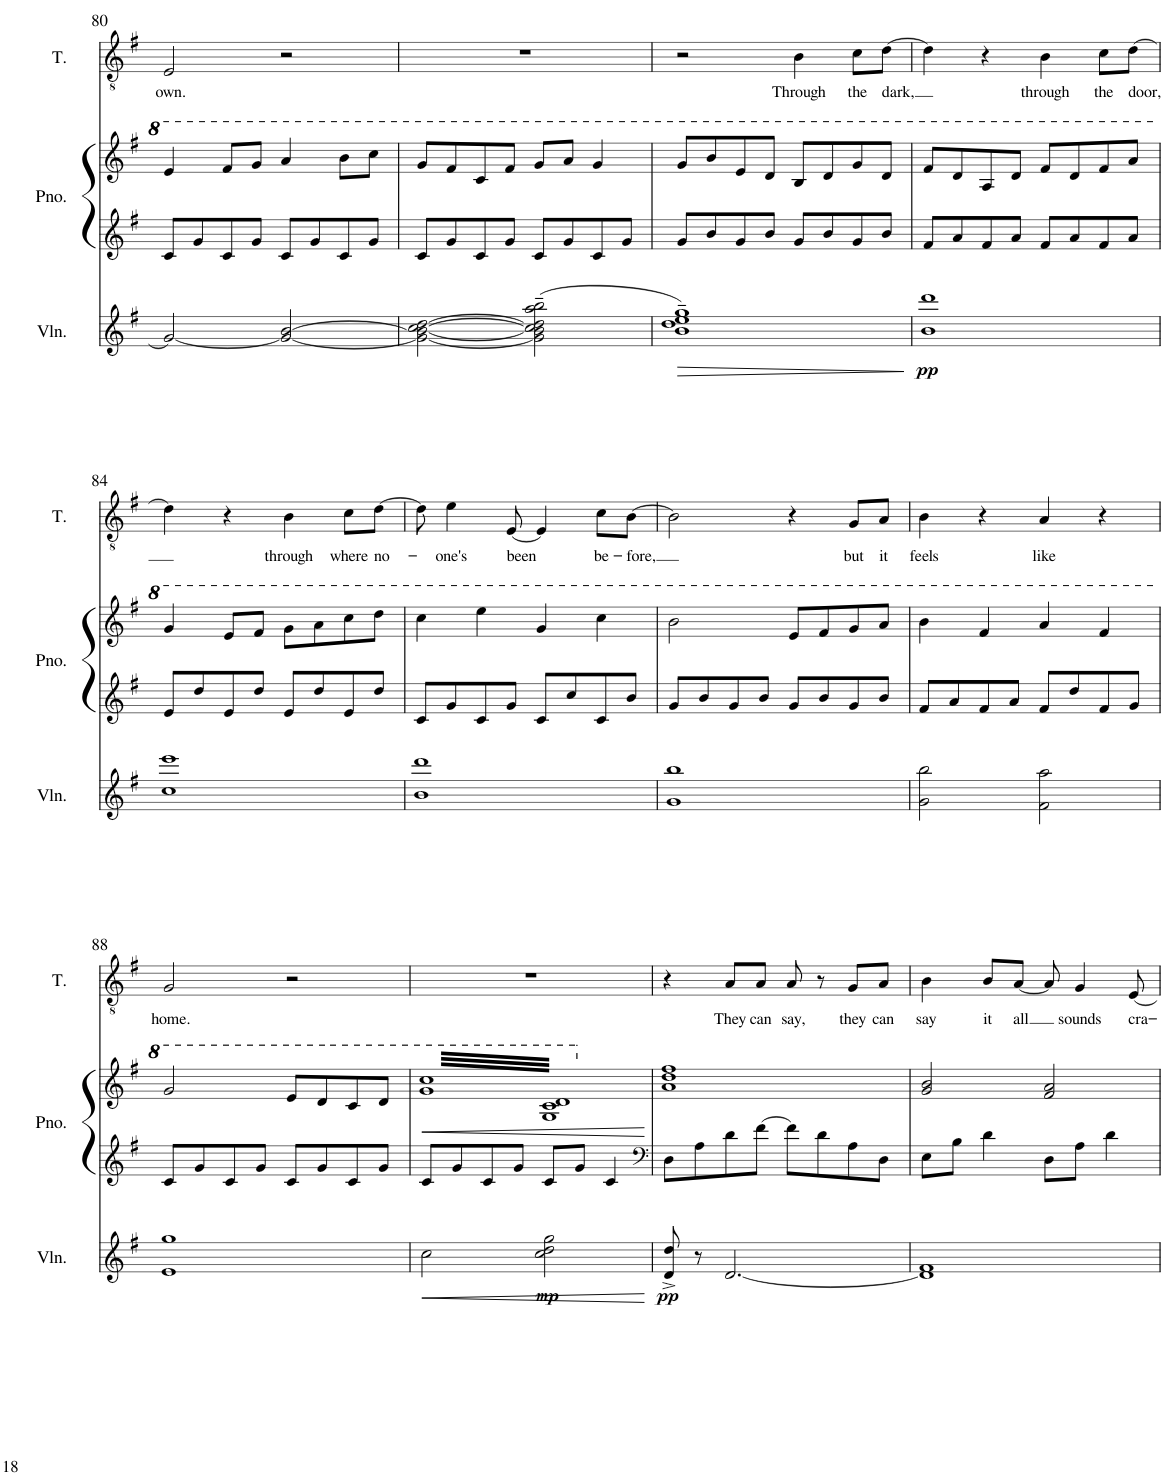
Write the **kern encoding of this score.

**kern	**dynam	**kern	**kern	**dynam	**kern	**text
*part3	*part3	*part2	*part2	*part2	*part1	*part1
*staff4	*staff4	*staff3	*staff2	*staff2/3	*staff1	*staff1
*I"Violin	*	*I"Piano	*	*	*I"Tenor	*
*I'Vln.	*	*I'Pno.	*	*	*I'T.	*
!!LO:PB:g=z
*clefG2	*	*clefG2	*clefG2	*	*clefGv2	*
*k[f#]	*	*k[f#]	*k[f#]	*	*k[f#]	*
*M4/4	*	*M4/4	*M4/4	*	*M4/4	*
=80	=80	=80	=80	=80	=80	=80
!	!	!	!	!	!	!LO:LY:b
2g/_	.	8c/L	4ee/	.	2E/	own.
.	.	8g/	.	.	.	.
.	.	8c/	8ff#/L	.	.	.
.	.	8g/J	8gg/J	.	.	.
2g/_ [2b/	.	8c/L	4aa/	.	2r	.
.	.	8g/	.	.	.	.
.	.	8c/	8bb\L	.	.	.
.	.	8g/J	8ccc\J	.	.	.
=81	=81	=81	=81	=81	=81	=81
2g\_ 2b\_ [2cc\ [2dd\	.	8c/L	8gg/L	.	1r	.
.	.	8g/	8ff#/	.	.	.
.	.	8c/	8cc/	.	.	.
.	.	8g/J	8ff#/J	.	.	.
(2g\]~ 2b\]~ 2cc\]~ 2dd\]~ 2aa\~ 2bb\~	.	8c/L	8gg/L	.	.	.
.	.	8g/	8aa/J	.	.	.
.	.	8c/	4gg/	.	.	.
.	.	8g/J	.	.	.	.
=82	=82	=82	=82	=82	=82	=82
!	!LO:HP:b	!	!	!	!	!
1b~ 1dd~ 1ee~ 1gg~)	>	8g/L	8gg/L	.	2r	.
.	.	8b/	8bb/	.	.	.
.	.	8g/	8ee/	.	.	.
.	.	8b/J	8dd/J	.	.	.
!	!	!	!	!	!	!LO:LY:b
.	.	8g/L	8b/L	.	4B\	Through
.	.	8b/	8dd/	.	.	.
!	!	!	!	!	!	!LO:LY:b
.	.	8g/	8gg/	.	8c\L	the
!	!	!	!	!	!	!LO:LY:b
.	.	8b/J	8dd/J	.	[8d\J	dark,
.	]	.	.	.	.	.
=83	=83	=83	=83	=83	=83	=83
!	!LO:DY:b	!	!	!	!	!
1b 1ddd	pp	8f#/L	8ff#/L	.	4d\]	.
.	.	8a/	8dd/	.	.	.
.	.	8f#/	8a/	.	4r	.
.	.	8a/J	8dd/J	.	.	.
!	!	!	!	!	!	!LO:LY:b
.	.	8f#/L	8ff#/L	.	4B\	through
.	.	8a/	8dd/	.	.	.
!	!	!	!	!	!	!LO:LY:b
.	.	8f#/	8ff#/	.	8c\L	the
!	!	!	!	!	!	!LO:LY:b
.	.	8a/J	8aa/J	.	[8d\J	door,
!!LO:LB:g=z
=84	=84	=84	=84	=84	=84	=84
1cc 1eee	.	8e/L	4gg/	.	4d\]	.
.	.	8dd/	.	.	.	.
.	.	8e/	8ee/L	.	4r	.
.	.	8dd/J	8ff#/J	.	.	.
!	!	!	!	!	!	!LO:LY:b
.	.	8e/L	8gg\L	.	4B\	through
.	.	8dd/	8aa\	.	.	.
!	!	!	!	!	!	!LO:LY:b
.	.	8e/	8ccc\	.	8c\L	where
!	!	!	!	!	!	!LO:LY:b
.	.	8dd/J	8ddd\J	.	[8d\J	no-
=85	=85	=85	=85	=85	=85	=85
1b 1ddd	.	8c/L	4ccc\	.	8d\]	.
!	!	!	!	!	!	!LO:LY:b
.	.	8g/	.	.	4e\	-one's
.	.	8c/	4eee\	.	.	.
!	!	!	!	!	!	!LO:LY:b
.	.	8g/J	.	.	[8E/	been
.	.	8c/L	4gg/	.	4E/]	.
.	.	8cc/	.	.	.	.
!	!	!	!	!	!	!LO:LY:b
.	.	8c/	4ccc\	.	8c\L	be-
!	!	!	!	!	!	!LO:LY:b
.	.	8b/J	.	.	[8B\J	-fore,
=86	=86	=86	=86	=86	=86	=86
1g 1bb	.	8g/L	2bb\	.	2B\]	.
.	.	8b/	.	.	.	.
.	.	8g/	.	.	.	.
.	.	8b/J	.	.	.	.
.	.	8g/L	8ee/L	.	4r	.
.	.	8b/	8ff#/	.	.	.
!	!	!	!	!	!	!LO:LY:b
.	.	8g/	8gg/	.	8G/L	but
!	!	!	!	!	!	!LO:LY:b
.	.	8b/J	8aa/J	.	8A/J	it
=87	=87	=87	=87	=87	=87	=87
!	!	!	!	!	!	!LO:LY:b
2g\ 2bb\	.	8f#/L	4bb\	.	4B\	feels
.	.	8a/	.	.	.	.
.	.	8f#/	4ff#/	.	4r	.
.	.	8a/J	.	.	.	.
!	!	!	!	!	!	!LO:LY:b
2f#\ 2aa\	.	8f#/L	4aa/	.	4A/	like
.	.	8dd/	.	.	.	.
.	.	8f#/	4ff#/	.	4r	.
.	.	8g/J	.	.	.	.
!!LO:LB:g=z
=88	=88	=88	=88	=88	=88	=88
!	!	!	!	!	!	!LO:LY:b
1e 1gg	.	8c/L	2gg/	.	2G/	home.
.	.	8g/	.	.	.	.
.	.	8c/	.	.	.	.
.	.	8g/J	.	.	.	.
.	.	8c/L	8ee/L	.	2r	.
.	.	8g/	8dd/	.	.	.
.	.	8c/	8cc/	.	.	.
.	.	8g/J	8dd/J	.	.	.
=89	=89	=89	=89	=89	=89	=89
!	!LO:HP:b	!	!	!LO:HP:b	!	!
*	*	*	*tremolo	*	*	*
2cc\	<	8c/L	64gg 64cccLLLL	<	1r	.
.	.	.	64g 64cc 64dd	.	.	.
.	.	.	64gg 64ccc	.	.	.
.	.	.	64g 64cc 64dd	.	.	.
.	.	.	64gg 64ccc	.	.	.
.	.	.	64g 64cc 64dd	.	.	.
.	.	.	64gg 64ccc	.	.	.
.	.	.	64g 64cc 64dd	.	.	.
.	.	8g/	64gg 64ccc	.	.	.
.	.	.	64g 64cc 64dd	.	.	.
.	.	.	64gg 64ccc	.	.	.
.	.	.	64g 64cc 64dd	.	.	.
.	.	.	64gg 64ccc	.	.	.
.	.	.	64g 64cc 64dd	.	.	.
.	.	.	64gg 64ccc	.	.	.
.	.	.	64g 64cc 64dd	.	.	.
.	.	8c/	64gg 64ccc	.	.	.
.	.	.	64g 64cc 64dd	.	.	.
.	.	.	64gg 64ccc	.	.	.
.	.	.	64g 64cc 64dd	.	.	.
.	.	.	64gg 64ccc	.	.	.
.	.	.	64g 64cc 64dd	.	.	.
.	.	.	64gg 64ccc	.	.	.
.	.	.	64g 64cc 64dd	.	.	.
.	.	8g/J	64gg 64ccc	.	.	.
.	.	.	64g 64cc 64dd	.	.	.
.	.	.	64gg 64ccc	.	.	.
.	.	.	64g 64cc 64dd	.	.	.
.	.	.	64gg 64ccc	.	.	.
.	.	.	64g 64cc 64dd	.	.	.
.	.	.	64gg 64ccc	.	.	.
.	.	.	64g 64cc 64dd	.	.	.
!	!LO:DY:b	!	!	!	!	!
2cc\ 2dd\ 2gg\	mp	8c/L	64gg 64ccc	.	.	.
.	.	.	64g 64cc 64dd	.	.	.
.	.	.	64gg 64ccc	.	.	.
.	.	.	64g 64cc 64dd	.	.	.
.	.	.	64gg 64ccc	.	.	.
.	.	.	64g 64cc 64dd	.	.	.
.	.	.	64gg 64ccc	.	.	.
.	.	.	64g 64cc 64dd	.	.	.
.	.	8g/J	64gg 64ccc	.	.	.
.	.	.	64g 64cc 64dd	.	.	.
.	.	.	64gg 64ccc	.	.	.
.	.	.	64g 64cc 64dd	.	.	.
.	.	.	64gg 64ccc	.	.	.
.	.	.	64g 64cc 64dd	.	.	.
.	.	.	64gg 64ccc	.	.	.
.	.	.	64g 64cc 64dd	.	.	.
.	.	4c/	64gg 64ccc	.	.	.
.	.	.	64g 64cc 64dd	.	.	.
.	.	.	64gg 64ccc	.	.	.
.	.	.	64g 64cc 64dd	.	.	.
.	.	.	64gg 64ccc	.	.	.
.	.	.	64g 64cc 64dd	.	.	.
.	.	.	64gg 64ccc	.	.	.
.	.	.	64g 64cc 64dd	.	.	.
.	.	.	64gg 64ccc	.	.	.
.	.	.	64g 64cc 64dd	.	.	.
.	.	.	64gg 64ccc	.	.	.
.	.	.	64g 64cc 64dd	.	.	.
.	.	.	64gg 64ccc	.	.	.
.	.	.	64g 64cc 64dd	.	.	.
.	.	.	64gg 64ccc	.	.	.
.	.	.	64g 64cc 64ddJJJJ	.	.	.
*	*	*	*Xtremolo	*	*	*
.	[	.	.	[	.	.
=90	=90	=90	=90	=90	=90	=90
*	*	*clefF4	*	*	*	*
!	!LO:DY:b	!	!	!	!	!
8d/^ 8dd/^	pp	8D\L	1a 1dd 1ff#	.	4r	.
.	.	.	.	.	.	.
.	.	.	.	.	.	.
.	.	.	.	.	.	.
.	.	.	.	.	.	.
.	.	.	.	.	.	.
.	.	.	.	.	.	.
.	.	.	.	.	.	.
8r	.	8A\	.	.	.	.
.	.	.	.	.	.	.
.	.	.	.	.	.	.
.	.	.	.	.	.	.
.	.	.	.	.	.	.
.	.	.	.	.	.	.
.	.	.	.	.	.	.
.	.	.	.	.	.	.
!	!	!	!	!	!	!LO:LY:b
[2.d/	.	8d\	.	.	8A/L	They
.	.	.	.	.	.	.
.	.	.	.	.	.	.
.	.	.	.	.	.	.
.	.	.	.	.	.	.
.	.	.	.	.	.	.
.	.	.	.	.	.	.
.	.	.	.	.	.	.
!	!	!	!	!	!	!LO:LY:b
.	.	[8f#\J	.	.	8A/J	can
.	.	.	.	.	.	.
.	.	.	.	.	.	.
.	.	.	.	.	.	.
.	.	.	.	.	.	.
.	.	.	.	.	.	.
.	.	.	.	.	.	.
.	.	.	.	.	.	.
!	!	!	!	!	!	!LO:LY:b
.	.	8f#\L]	.	.	8A/	say,
.	.	8d\	.	.	8r	.
!	!	!	!	!	!	!LO:LY:b
.	.	8A\	.	.	8G/L	they
!	!	!	!	!	!	!LO:LY:b
.	.	8D\J	.	.	8A/J	can
=91	=91	=91	=91	=91	=91	=91
!	!	!	!	!	!	!LO:LY:b
1d] 1f#	.	8E\L	2g/ 2b/	.	4B\	say
.	.	8B\J	.	.	.	.
!	!	!	!	!	!	!LO:LY:b
.	.	4d\	.	.	8B/L	it
!	!	!	!	!	!	!LO:LY:b
.	.	.	.	.	[8A/J	all
.	.	8D\L	2f#/ 2a/	.	8A/]	.
!	!	!	!	!	!	!LO:LY:b
.	.	8A\J	.	.	4G/	sounds
.	.	4d\	.	.	.	.
!	!	!	!	!	!	!LO:LY:b
.	.	.	.	.	[8E/	cra-
=	=	=	=	=	=	=
*-	*-	*-	*-	*-	*-	*-
